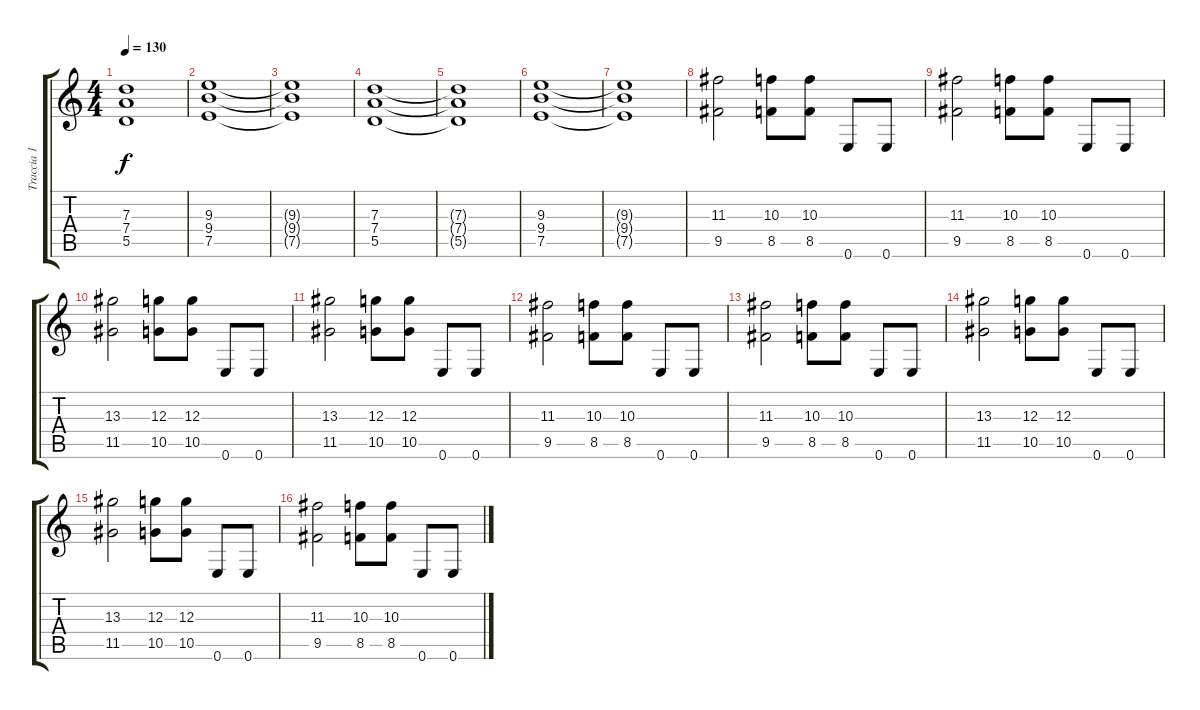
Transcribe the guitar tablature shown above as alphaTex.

\track ("Traccia 1" "Traccia 1") {instrument distortionguitar}
\staff {score tabs}
\tuning (E4 B3 G3 D3 A2 E2) {hide}
\ts (4 4)
\tempo 130
\clef g2
\ks c
(7.3{t} 7.4{t} 5.5{t}).1{dy f} |
(9.3 9.4 7.5).1 |
(9.3{t} 9.4{t} 7.5{t}).1 |
(7.3 7.4 5.5).1 |
(7.3{t} 7.4{t} 5.5{t}).1 |
(9.3 9.4 7.5).1 |
(9.3{t} 9.4{t} 7.5{t}).1 |
(11.3 9.5).2 (10.3 8.5).8 (10.3 8.5).8 0.6.8 0.6.8 |
(11.3 9.5).2 (10.3 8.5).8 (10.3 8.5).8 0.6.8 0.6.8 |
(13.3 11.5).2 (12.3 10.5).8 (12.3 10.5).8 0.6.8 0.6.8 |
(13.3 11.5).2 (12.3 10.5).8 (12.3 10.5).8 0.6.8 0.6.8 |
(11.3 9.5).2 (10.3 8.5).8 (10.3 8.5).8 0.6.8 0.6.8 |
(11.3 9.5).2 (10.3 8.5).8 (10.3 8.5).8 0.6.8 0.6.8 |
(13.3 11.5).2 (12.3 10.5).8 (12.3 10.5).8 0.6.8 0.6.8 |
(13.3 11.5).2 (12.3 10.5).8 (12.3 10.5).8 0.6.8 0.6.8 |
(11.3 9.5).2 (10.3 8.5).8 (10.3 8.5).8 0.6.8 0.6.8
